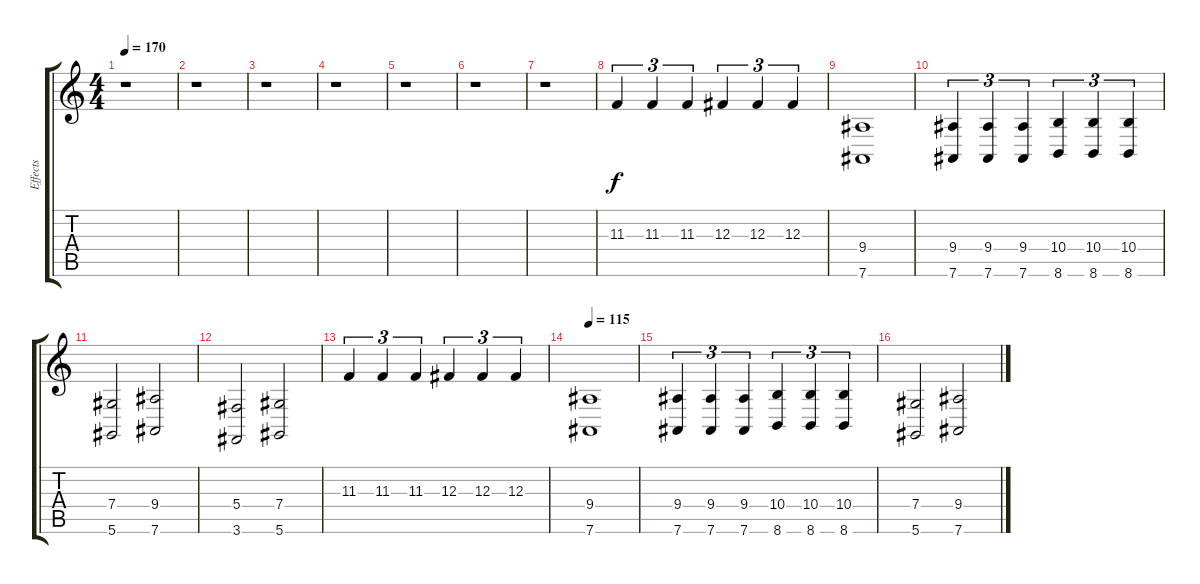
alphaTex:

\track ("Effects" "Effects") {instrument choiraahs}
\staff {score tabs}
\tuning (Eb4 Bb3 Gb3 Db3 Ab2 Eb2) {hide}
\ts (4 4)
\tempo 170
\clef g2
\ks c
r.1{dy f} |
r.1 |
r.1 |
r.1 |
r.1 |
r.1 |
r.1 |
11.3.4{tu (3 2)} 11.3.4{tu (3 2)} 11.3.4{tu (3 2)} 12.3.4{tu (3 2)} 12.3.4{tu (3 2)} 12.3.4{tu (3 2)} |
(9.4 7.6).1 |
(9.4 7.6).4{tu (3 2)} (9.4 7.6).4{tu (3 2)} (9.4 7.6).4{tu (3 2)} (10.4 8.6).4{tu (3 2)} (10.4 8.6).4{tu (3 2)} (10.4 8.6).4{tu (3 2)} |
(7.4 5.6).2 (9.4 7.6).2 |
(5.4 3.6).2 (7.4 5.6).2 |
11.3.4{tu (3 2)} 11.3.4{tu (3 2)} 11.3.4{tu (3 2)} 12.3.4{tu (3 2)} 12.3.4{tu (3 2)} 12.3.4{tu (3 2)} |
\tempo 115
(9.4 7.6).1 |
(9.4 7.6).4{tu (3 2)} (9.4 7.6).4{tu (3 2)} (9.4 7.6).4{tu (3 2)} (10.4 8.6).4{tu (3 2)} (10.4 8.6).4{tu (3 2)} (10.4 8.6).4{tu (3 2)} |
(7.4 5.6).2 (9.4 7.6).2
